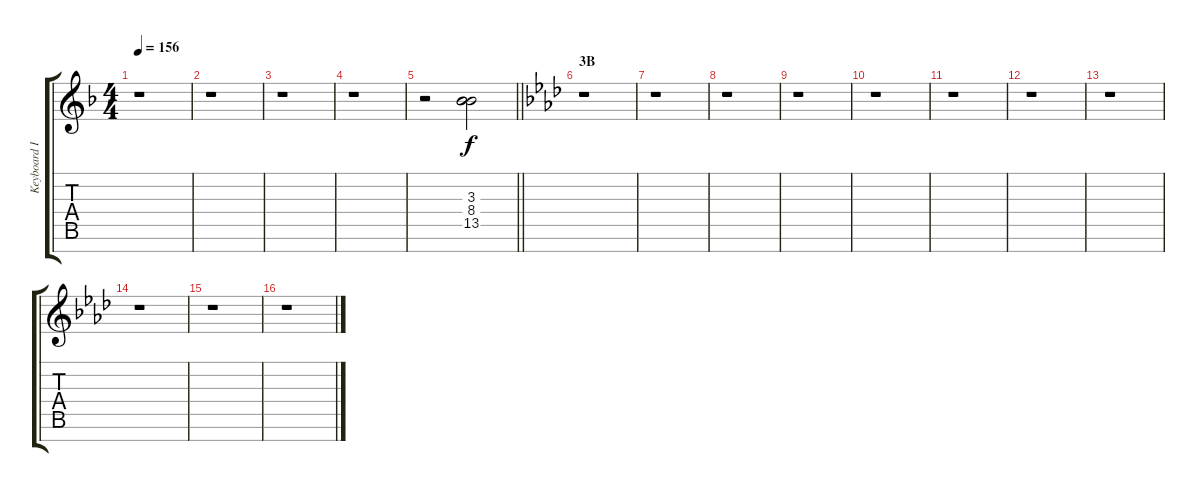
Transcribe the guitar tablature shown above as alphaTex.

\track ("Keyboard III" "Keyboard I") {instrument reversecymbal}
\staff {score tabs}
\tuning (E5 B4 G4 D4 A3 E3 B2) {hide}
\ts (4 4)
\tempo 156
\clef g2
\ks f
r.1{dy f} |
r.1 |
r.1 |
r.1 |
\barLineRight lightlight
r.2 (3.3 8.4 13.5).2 |
\section ("" "3B")
\ks ab
r.1 |
r.1 |
r.1 |
r.1 |
r.1 |
r.1 |
r.1 |
r.1 |
r.1 |
r.1 |
r.1
